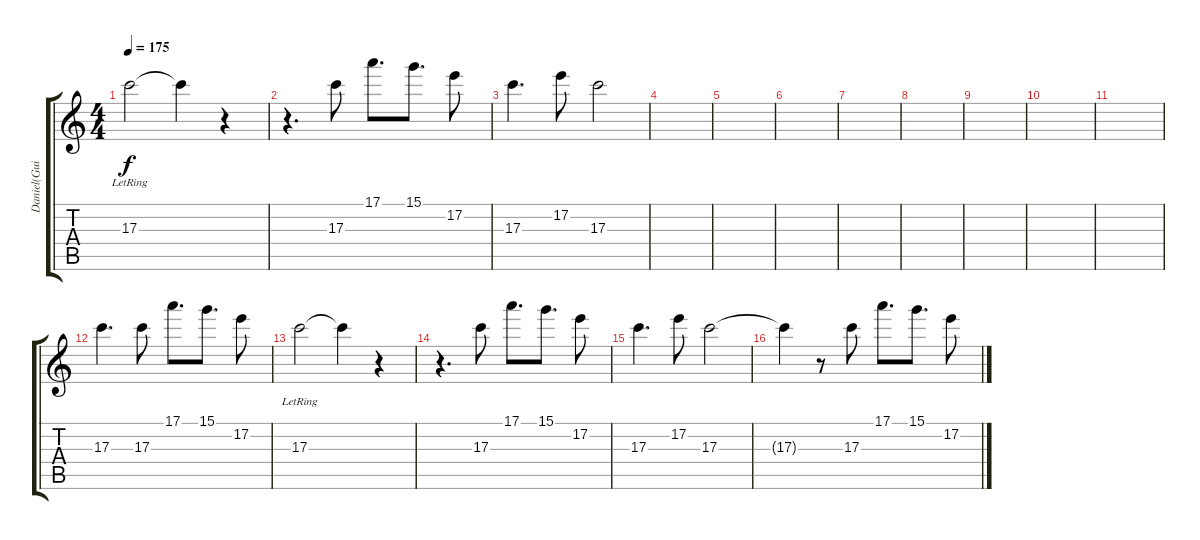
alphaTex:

\track ("Daniel(Guitarra)" "Daniel(Gui") {instrument overdrivenguitar}
\staff {score tabs}
\tuning (E4 B3 G3 D3 A2 E2) {hide}
\ts (4 4)
\tempo 175
\clef g2
\ks c
17.3{lr}.2{dy f} 17.3{t}.4 r.4 |
r.4{d} 17.3.8 17.1.8{d} 15.1.8{d} 17.2.8 |
17.3.4{d} 17.2.8 17.3.2 |
|
|
|
|
|
|
|
|
17.3.4{d} 17.3.8 17.1.8{d} 15.1.8{d} 17.2.8 |
17.3{lr}.2 17.3{t}.4 r.4 |
r.4{d} 17.3.8 17.1.8{d} 15.1.8{d} 17.2.8 |
17.3.4{d} 17.2.8 17.3.2 |
17.3{t}.4 r.8 17.3.8 17.1.8{d} 15.1.8{d} 17.2.8
